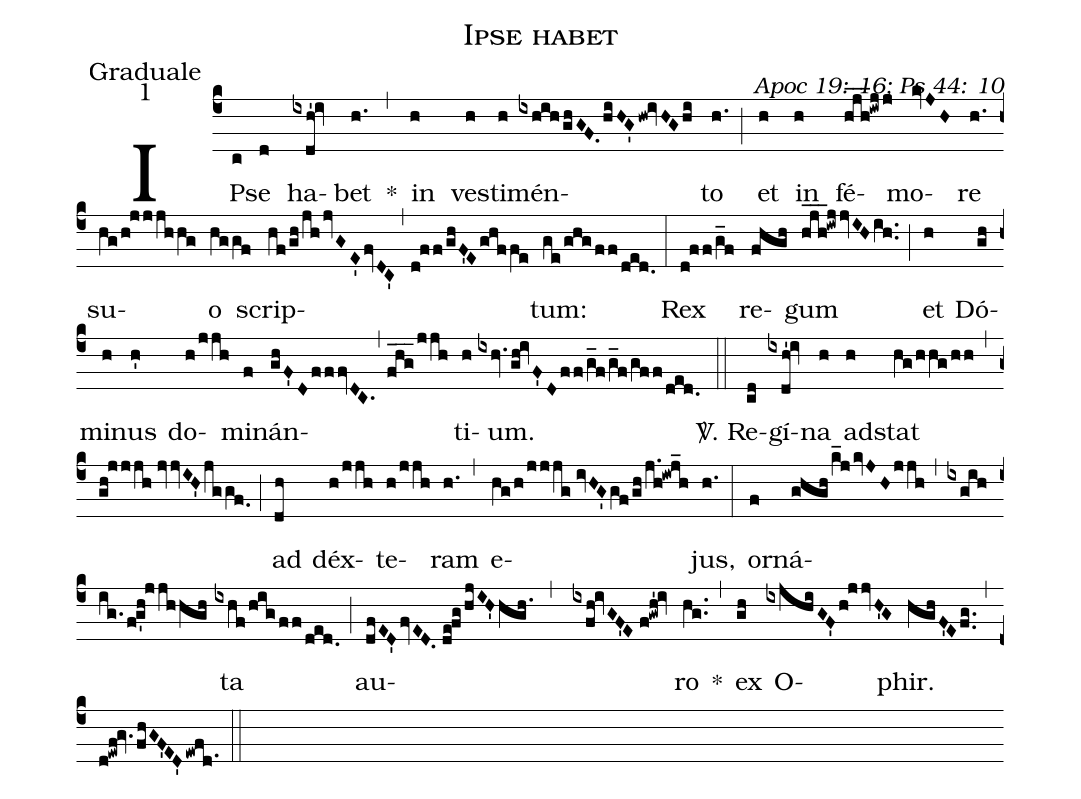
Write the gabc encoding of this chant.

name: Ipse habet;
office-part: Graduale;
mode: 1;
commentary: Apoc 19: 16; Ps 44: 10;
%%
(c4) IP(c)se(d) ha(ixdh'!iv)bet(h.) *(,) in(h) ves(h)ti(h)mén(ixhih/ghGF./hiHG'hw!ivHG/hi)to(h.) (;) et(h) in(h) fé(hjh___!iwjj)mo(kvJH)re(h.) su(hg/h!jjjhhg)o(hggf) scrip(hf/gh/jh/jvGE'/fvDC',d!ff/ghF'E/ghffe)tum:(ge/ghg/ff/ded.) (:)
Rex(d!ff/g_f) re(fhgh)gum(hjh___!iwjjvIH/ih..) (;) et(h) Dó(gh)mi(h)nus(h') do(h/jjh)mi(f)nán(ghF'D/fffvDC.,fhg___/jjh)ti(h)um.(ixhv./gh!ivF'D/ff/g_f/g_f/gff/ded.) (::)
<sp>V/</sp>. Re(cd)gí(ixdh'!iv)na(h) ad(h)stat(hg/hhg/hh) (,) (gh!jjjh//jvvIH'/jggf.0) (;) ad(dh) déx(h/jjh)te(h/jjh)ram(h.) (,) e(hg/h/jjjg//ivHG'gf/gh/j.h!iwj_h)jus,(h.) (:)
or(f)ná(ghgh/k_j/kvJH/jjh,ixgih/ig./f!g'h!jjhhgh)ta(ixhf/hig/ff/ded.) (;) au(dfED'/fvED.//de!fg/hjIH'/hgh.,ixfh!ivGF'E//f!gwh'!iv)ro(hg..) *(,) ex(gh) O(ixjhi/GF'/h!jjvH'G)phir.(hghF'E/fg..) (,) (d!ewf!gv./fhGF'ED'ewfd.1) (::)
